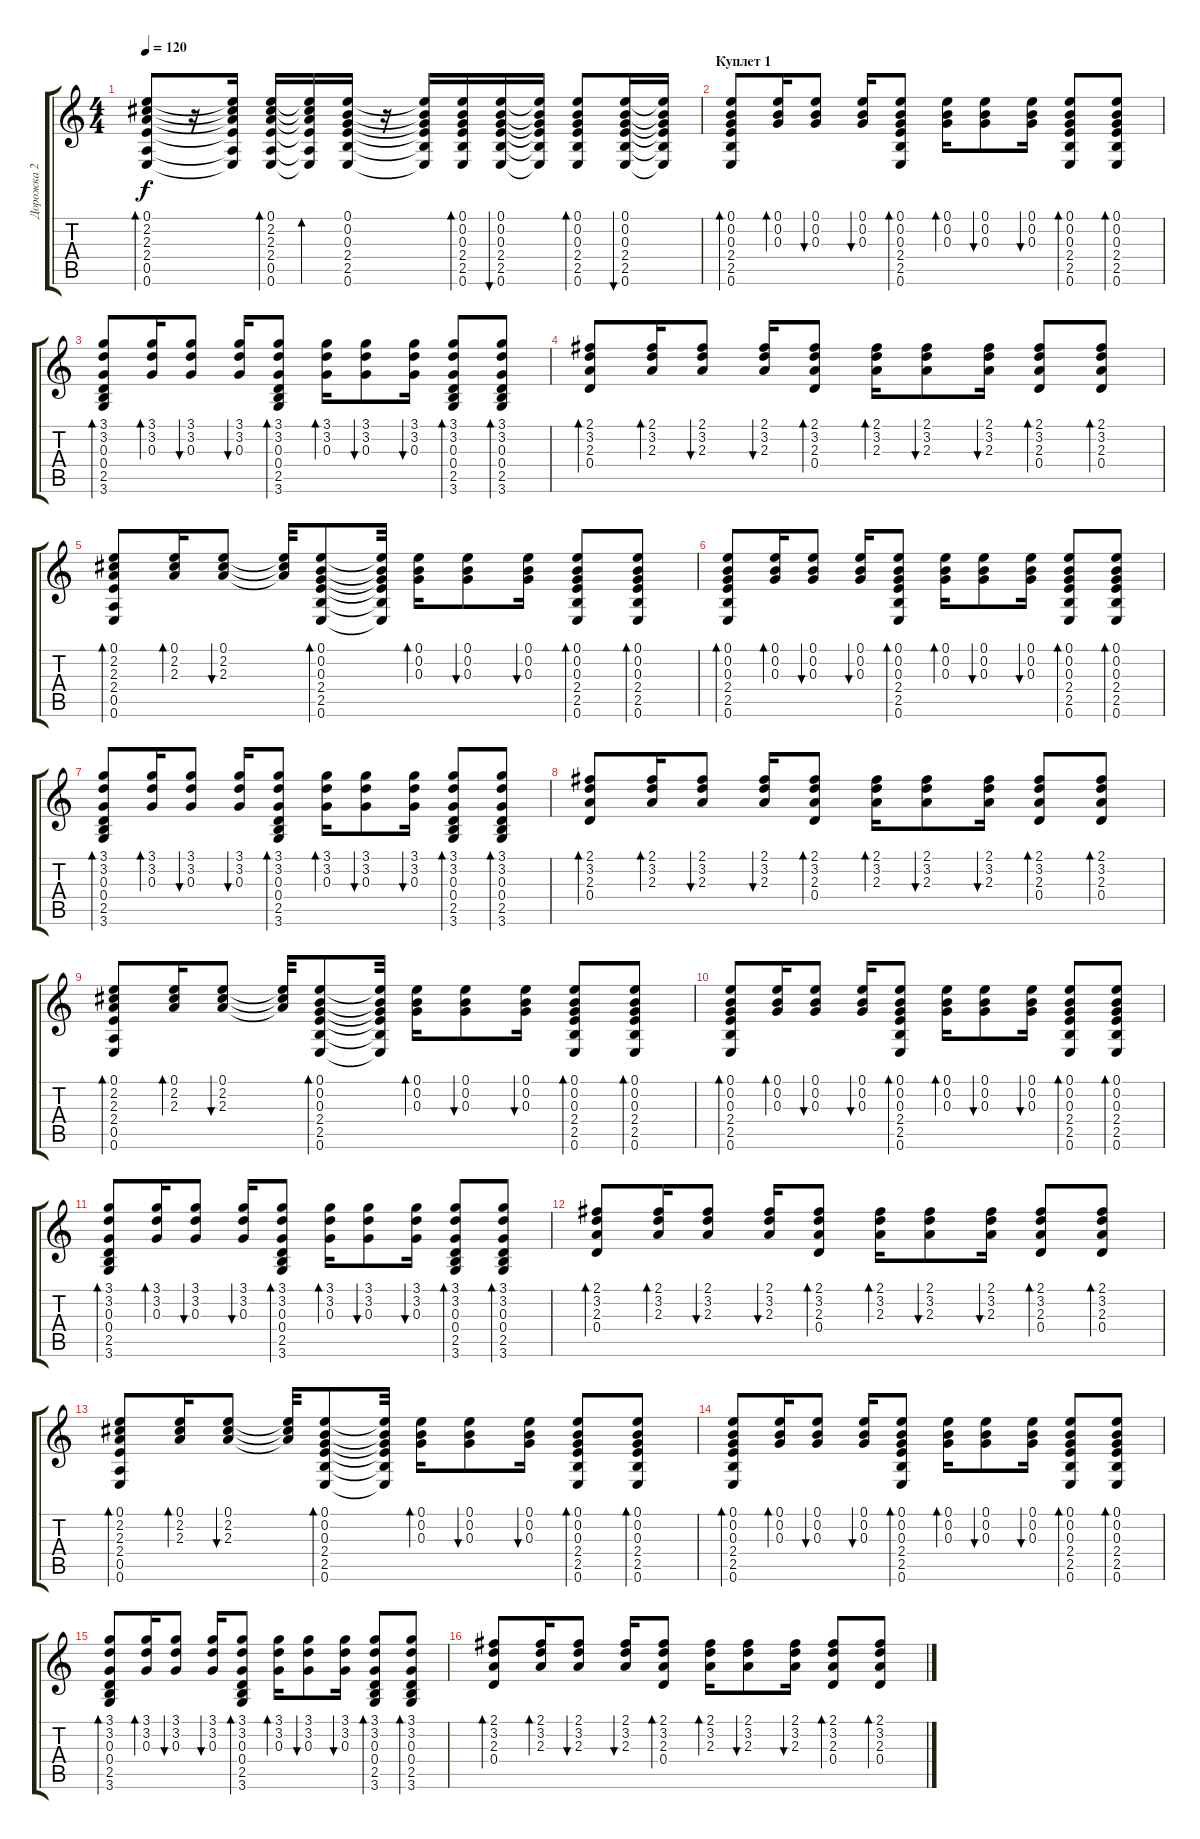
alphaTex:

\track ("Дорожка 2" "Дорожка 2") {instrument acousticguitarsteel}
\staff {score tabs}
\tuning (E4 B3 G3 D3 A2 E2) {hide}
\ts (4 4)
\tempo 120
\clef g2
\ks c
(0.1 2.2 2.3 2.4 0.5 0.6).8{bd 60 dy f} r.16 (0.1{t} 2.2{t} 2.3{t} 2.4{t} 0.5{t} 0.6{t}).16 (0.1 2.2 2.3 2.4 0.5 0.6).16{bd 60} (0.1{t} 2.2{t} 2.3{t} 2.4{t} 0.5{t} 0.6{t}).16{bd 60} (0.1 0.2 0.3 2.4 2.5 0.6).16 r.16 (0.1{t} 0.2{t} 0.3{t} 2.4{t} 2.5{t} 0.6{t}).16 (0.1 0.2 0.3 2.4 2.5 0.6).16{bd 30} (0.1 0.2 0.3 2.4 2.5 0.6).16{bu 30} (0.1{t} 0.2{t} 0.3{t} 2.4{t} 2.5{t} 0.6{t}).16 (0.1 0.2 0.3 2.4 2.5 0.6).8{bd 30} (0.1 0.2 0.3 2.4 2.5 0.6).16{bu 30} (0.1{t} 0.2{t} 0.3{t} 2.4{t} 2.5{t} 0.6{t}).16 |
\section ("" "Куплет 1")
(0.1 0.2 0.3 2.4 2.5 0.6).8{bd 60} (0.1 0.2 0.3).16{bd 60} (0.1 0.2 0.3).8{bu 60} (0.1 0.2 0.3).16{bu 60} (0.1 0.2 0.3 2.4 2.5 0.6).8{bd 60} (0.1 0.2 0.3).16{bd 60} (0.1 0.2 0.3).8{bu 60} (0.1 0.2 0.3).16{bu 60} (0.1 0.2 0.3 2.4 2.5 0.6).8{bd 60} (0.1 0.2 0.3 2.4 2.5 0.6).8{bd 60} |
(3.1 3.2 0.3 0.4 2.5 3.6).8{bd 60} (3.1 3.2 0.3).16{bd 60} (3.1 3.2 0.3).8{bu 60} (3.1 3.2 0.3).16{bu 60} (3.1 3.2 0.3 0.4 2.5 3.6).8{bd 60} (3.1 3.2 0.3).16{bd 60} (3.1 3.2 0.3).8{bu 60} (3.1 3.2 0.3).16{bu 60} (3.1 3.2 0.3 0.4 2.5 3.6).8{bd 60} (3.1 3.2 0.3 0.4 2.5 3.6).8{bd 60} |
(2.1 3.2 2.3 0.4).8{bd 60} (2.1 3.2 2.3).16{bd 60} (2.1 3.2 2.3).8{bu 60} (2.1 3.2 2.3).16{bu 60} (2.1 3.2 2.3 0.4).8{bd 60} (2.1 3.2 2.3).16{bd 60} (2.1 3.2 2.3).8{bu 60} (2.1 3.2 2.3).16{bu 60} (2.1 3.2 2.3 0.4).8{bd 60} (2.1 3.2 2.3 0.4).8{bd 60} |
(0.1 2.2 2.3 2.4 0.5 0.6).8{bd 60} (0.1 2.2 2.3).16{bd 60} (0.1 2.2 2.3).8{bu 60} (0.1{t} 2.2{t} 2.3{t}).32 (0.1 0.2 0.3 2.4 2.5 0.6).8{bd 60} (0.1{t} 0.2{t} 0.3{t} 2.4{t} 2.5{t} 0.6{t}).32 (0.1 0.2 0.3).16{bd 60} (0.1 0.2 0.3).8{bu 60} (0.1 0.2 0.3).16{bu 60} (0.1 0.2 0.3 2.4 2.5 0.6).8{bd 60} (0.1 0.2 0.3 2.4 2.5 0.6).8{bd 60} |
(0.1 0.2 0.3 2.4 2.5 0.6).8{bd 60} (0.1 0.2 0.3).16{bd 60} (0.1 0.2 0.3).8{bu 60} (0.1 0.2 0.3).16{bu 60} (0.1 0.2 0.3 2.4 2.5 0.6).8{bd 60} (0.1 0.2 0.3).16{bd 60} (0.1 0.2 0.3).8{bu 60} (0.1 0.2 0.3).16{bu 60} (0.1 0.2 0.3 2.4 2.5 0.6).8{bd 60} (0.1 0.2 0.3 2.4 2.5 0.6).8{bd 60} |
(3.1 3.2 0.3 0.4 2.5 3.6).8{bd 60} (3.1 3.2 0.3).16{bd 60} (3.1 3.2 0.3).8{bu 60} (3.1 3.2 0.3).16{bu 60} (3.1 3.2 0.3 0.4 2.5 3.6).8{bd 60} (3.1 3.2 0.3).16{bd 60} (3.1 3.2 0.3).8{bu 60} (3.1 3.2 0.3).16{bu 60} (3.1 3.2 0.3 0.4 2.5 3.6).8{bd 60} (3.1 3.2 0.3 0.4 2.5 3.6).8{bd 60} |
(2.1 3.2 2.3 0.4).8{bd 60} (2.1 3.2 2.3).16{bd 60} (2.1 3.2 2.3).8{bu 60} (2.1 3.2 2.3).16{bu 60} (2.1 3.2 2.3 0.4).8{bd 60} (2.1 3.2 2.3).16{bd 60} (2.1 3.2 2.3).8{bu 60} (2.1 3.2 2.3).16{bu 60} (2.1 3.2 2.3 0.4).8{bd 60} (2.1 3.2 2.3 0.4).8{bd 60} |
(0.1 2.2 2.3 2.4 0.5 0.6).8{bd 60} (0.1 2.2 2.3).16{bd 60} (0.1 2.2 2.3).8{bu 60} (0.1{t} 2.2{t} 2.3{t}).32 (0.1 0.2 0.3 2.4 2.5 0.6).8{bd 60} (0.1{t} 0.2{t} 0.3{t} 2.4{t} 2.5{t} 0.6{t}).32 (0.1 0.2 0.3).16{bd 60} (0.1 0.2 0.3).8{bu 60} (0.1 0.2 0.3).16{bu 60} (0.1 0.2 0.3 2.4 2.5 0.6).8{bd 60} (0.1 0.2 0.3 2.4 2.5 0.6).8{bd 60} |
(0.1 0.2 0.3 2.4 2.5 0.6).8{bd 60} (0.1 0.2 0.3).16{bd 60} (0.1 0.2 0.3).8{bu 60} (0.1 0.2 0.3).16{bu 60} (0.1 0.2 0.3 2.4 2.5 0.6).8{bd 60} (0.1 0.2 0.3).16{bd 60} (0.1 0.2 0.3).8{bu 60} (0.1 0.2 0.3).16{bu 60} (0.1 0.2 0.3 2.4 2.5 0.6).8{bd 60} (0.1 0.2 0.3 2.4 2.5 0.6).8{bd 60} |
(3.1 3.2 0.3 0.4 2.5 3.6).8{bd 60} (3.1 3.2 0.3).16{bd 60} (3.1 3.2 0.3).8{bu 60} (3.1 3.2 0.3).16{bu 60} (3.1 3.2 0.3 0.4 2.5 3.6).8{bd 60} (3.1 3.2 0.3).16{bd 60} (3.1 3.2 0.3).8{bu 60} (3.1 3.2 0.3).16{bu 60} (3.1 3.2 0.3 0.4 2.5 3.6).8{bd 60} (3.1 3.2 0.3 0.4 2.5 3.6).8{bd 60} |
(2.1 3.2 2.3 0.4).8{bd 60} (2.1 3.2 2.3).16{bd 60} (2.1 3.2 2.3).8{bu 60} (2.1 3.2 2.3).16{bu 60} (2.1 3.2 2.3 0.4).8{bd 60} (2.1 3.2 2.3).16{bd 60} (2.1 3.2 2.3).8{bu 60} (2.1 3.2 2.3).16{bu 60} (2.1 3.2 2.3 0.4).8{bd 60} (2.1 3.2 2.3 0.4).8{bd 60} |
(0.1 2.2 2.3 2.4 0.5 0.6).8{bd 60} (0.1 2.2 2.3).16{bd 60} (0.1 2.2 2.3).8{bu 60} (0.1{t} 2.2{t} 2.3{t}).32 (0.1 0.2 0.3 2.4 2.5 0.6).8{bd 60} (0.1{t} 0.2{t} 0.3{t} 2.4{t} 2.5{t} 0.6{t}).32 (0.1 0.2 0.3).16{bd 60} (0.1 0.2 0.3).8{bu 60} (0.1 0.2 0.3).16{bu 60} (0.1 0.2 0.3 2.4 2.5 0.6).8{bd 60} (0.1 0.2 0.3 2.4 2.5 0.6).8{bd 60} |
(0.1 0.2 0.3 2.4 2.5 0.6).8{bd 60} (0.1 0.2 0.3).16{bd 60} (0.1 0.2 0.3).8{bu 60} (0.1 0.2 0.3).16{bu 60} (0.1 0.2 0.3 2.4 2.5 0.6).8{bd 60} (0.1 0.2 0.3).16{bd 60} (0.1 0.2 0.3).8{bu 60} (0.1 0.2 0.3).16{bu 60} (0.1 0.2 0.3 2.4 2.5 0.6).8{bd 60} (0.1 0.2 0.3 2.4 2.5 0.6).8{bd 60} |
(3.1 3.2 0.3 0.4 2.5 3.6).8{bd 60} (3.1 3.2 0.3).16{bd 60} (3.1 3.2 0.3).8{bu 60} (3.1 3.2 0.3).16{bu 60} (3.1 3.2 0.3 0.4 2.5 3.6).8{bd 60} (3.1 3.2 0.3).16{bd 60} (3.1 3.2 0.3).8{bu 60} (3.1 3.2 0.3).16{bu 60} (3.1 3.2 0.3 0.4 2.5 3.6).8{bd 60} (3.1 3.2 0.3 0.4 2.5 3.6).8{bd 60} |
(2.1 3.2 2.3 0.4).8{bd 60} (2.1 3.2 2.3).16{bd 60} (2.1 3.2 2.3).8{bu 60} (2.1 3.2 2.3).16{bu 60} (2.1 3.2 2.3 0.4).8{bd 60} (2.1 3.2 2.3).16{bd 60} (2.1 3.2 2.3).8{bu 60} (2.1 3.2 2.3).16{bu 60} (2.1 3.2 2.3 0.4).8{bd 60} (2.1 3.2 2.3 0.4).8{bd 60}
